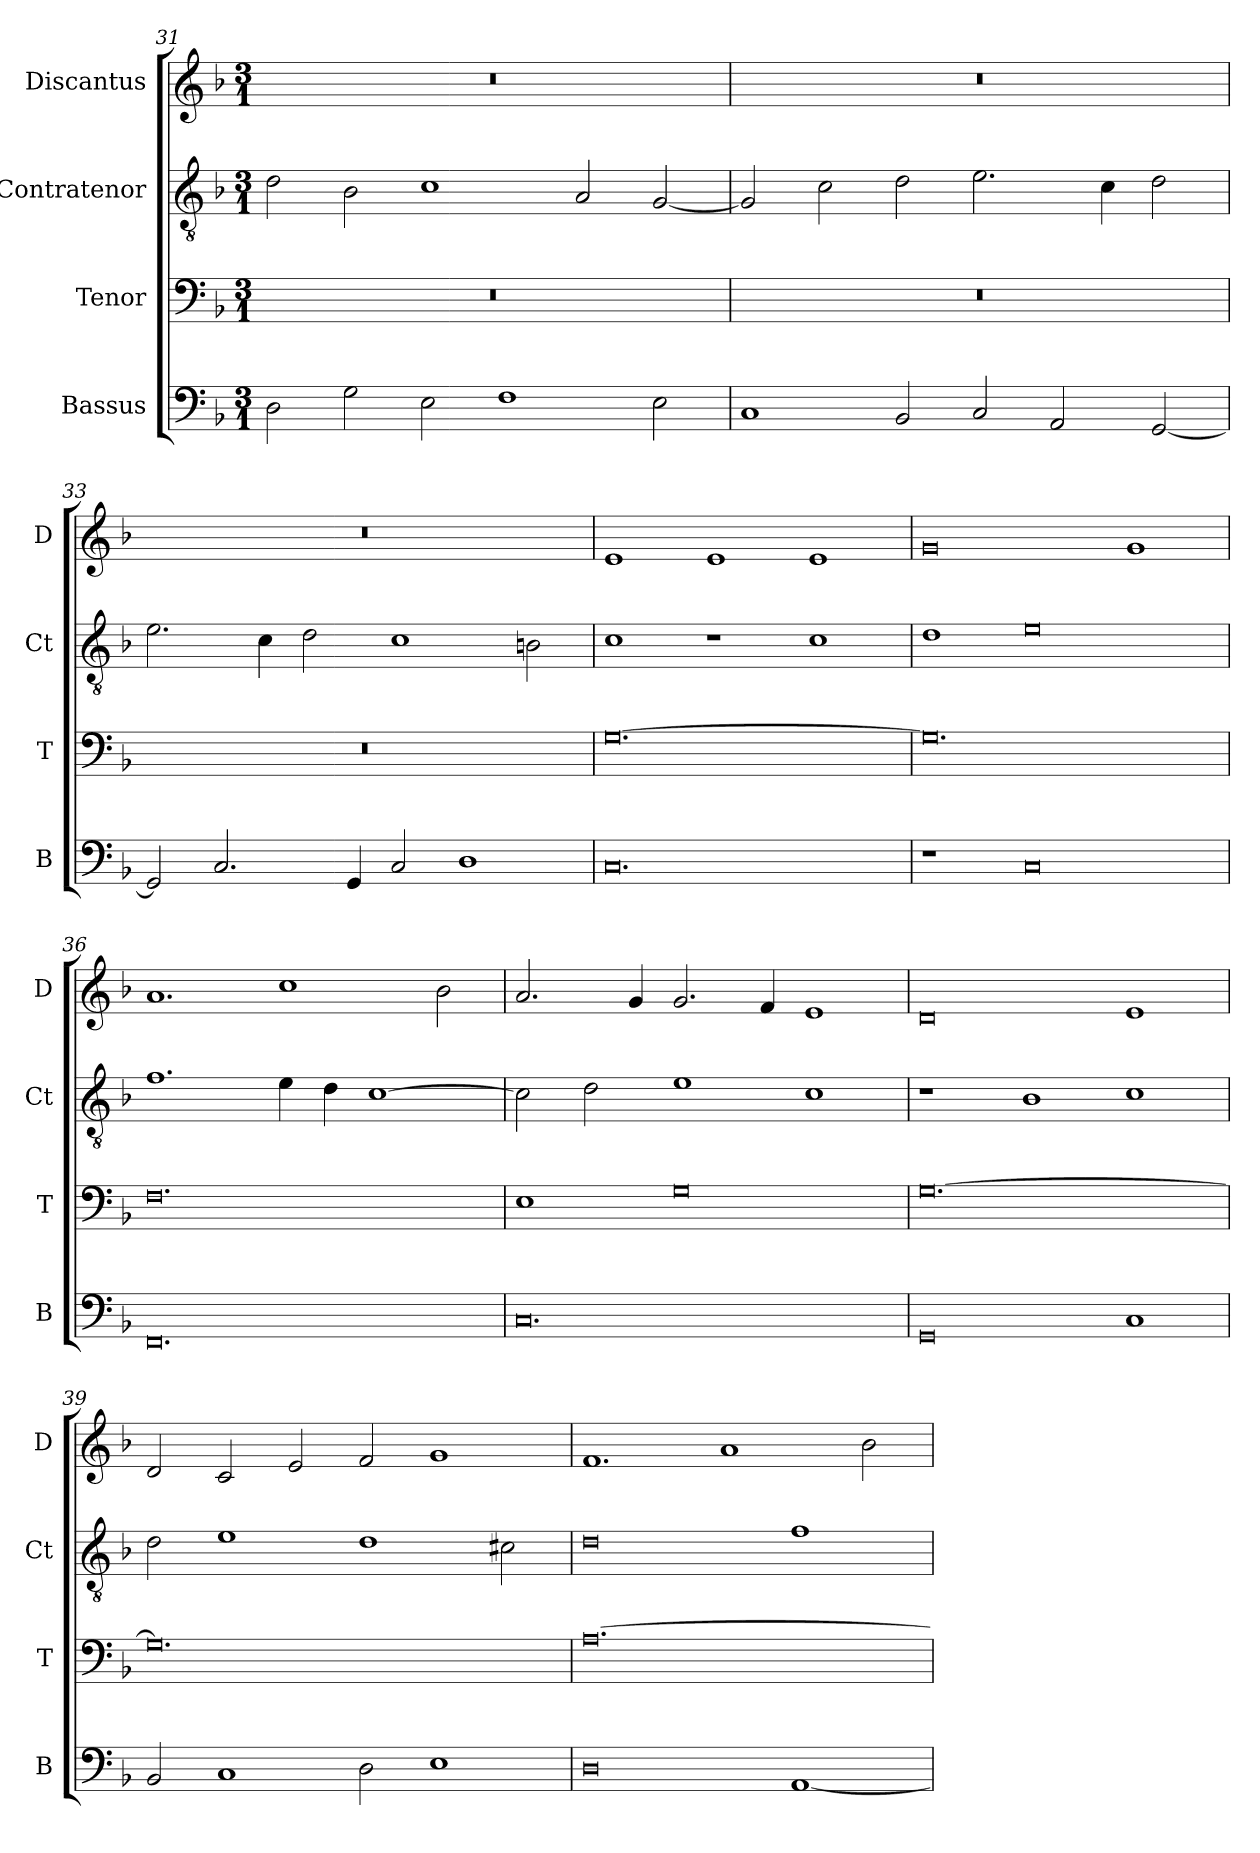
**kern	**kern	**kern	**kern
*part4	*part3	*part2	*part1
*staff4	*staff3	*staff2	*staff1
*I"Bassus	*I"Tenor	*I"Contratenor	*I"Discantus
*I'B	*I'T	*I'Ct	*I'D
*clefF4	*clefF4	*clefGv2	*clefG2
*k[b-]	*k[b-]	*k[b-]	*k[b-]
*M3/1	*M3/1	*M3/1	*M3/1
=31	=31	=31	=31
2D\	0.r	2d\	0.r
2G\	.	2B-\	.
2E\	.	1c	.
1F	.	.	.
.	.	2A/	.
2E\	.	[2G/	.
=32	=32	=32	=32
1C	0.r	2G/]	0.r
.	.	2c\	.
2BB-/	.	2d\	.
2C/	.	2.e\	.
2AA/	.	.	.
.	.	4c\	.
[2GG/	.	2d\	.
=33	=33	=33	=33
2GG/]	0.r	2.e\	0.r
2.C/	.	.	.
.	.	4c\	.
.	.	2d\	.
4GG/	.	.	.
2C/	.	1c	.
1D	.	.	.
.	.	2Bn\	.
=34	=34	=34	=34
0.C	[0.G	1c	1e
.	.	1r	1e
.	.	1c	1e
=35	=35	=35	=35
1r	0.G]	1d	0g
0C	.	0e	.
.	.	.	1g
=36	=36	=36	=36
0.FF	0.F	1.f	1.a
.	.	4e\	1cc
.	.	4d\	.
.	.	[1c	.
.	.	.	2b-\
=37	=37	=37	=37
0.C	1E	2c\]	2.a/
.	.	2d\	.
.	.	.	4g/
.	0G	1e	2.g/
.	.	.	4f/
.	.	1c	1e
=38	=38	=38	=38
0GG	[0.G	1r	0d
.	.	1B-	.
1C	.	1c	1e
=39	=39	=39	=39
2BB-/	0.G]	2d\	2d/
1C	.	1e	2c/
.	.	.	2e/
2D\	.	1d	2f/
1E	.	.	1g
.	.	2c#X\	.
=40	=40	=40	=40
0D	[0.A	0d	1.f
.	.	.	1a
[1AA	.	1f	.
.	.	.	2b-\
=	=	=	=
*-	*-	*-	*-
